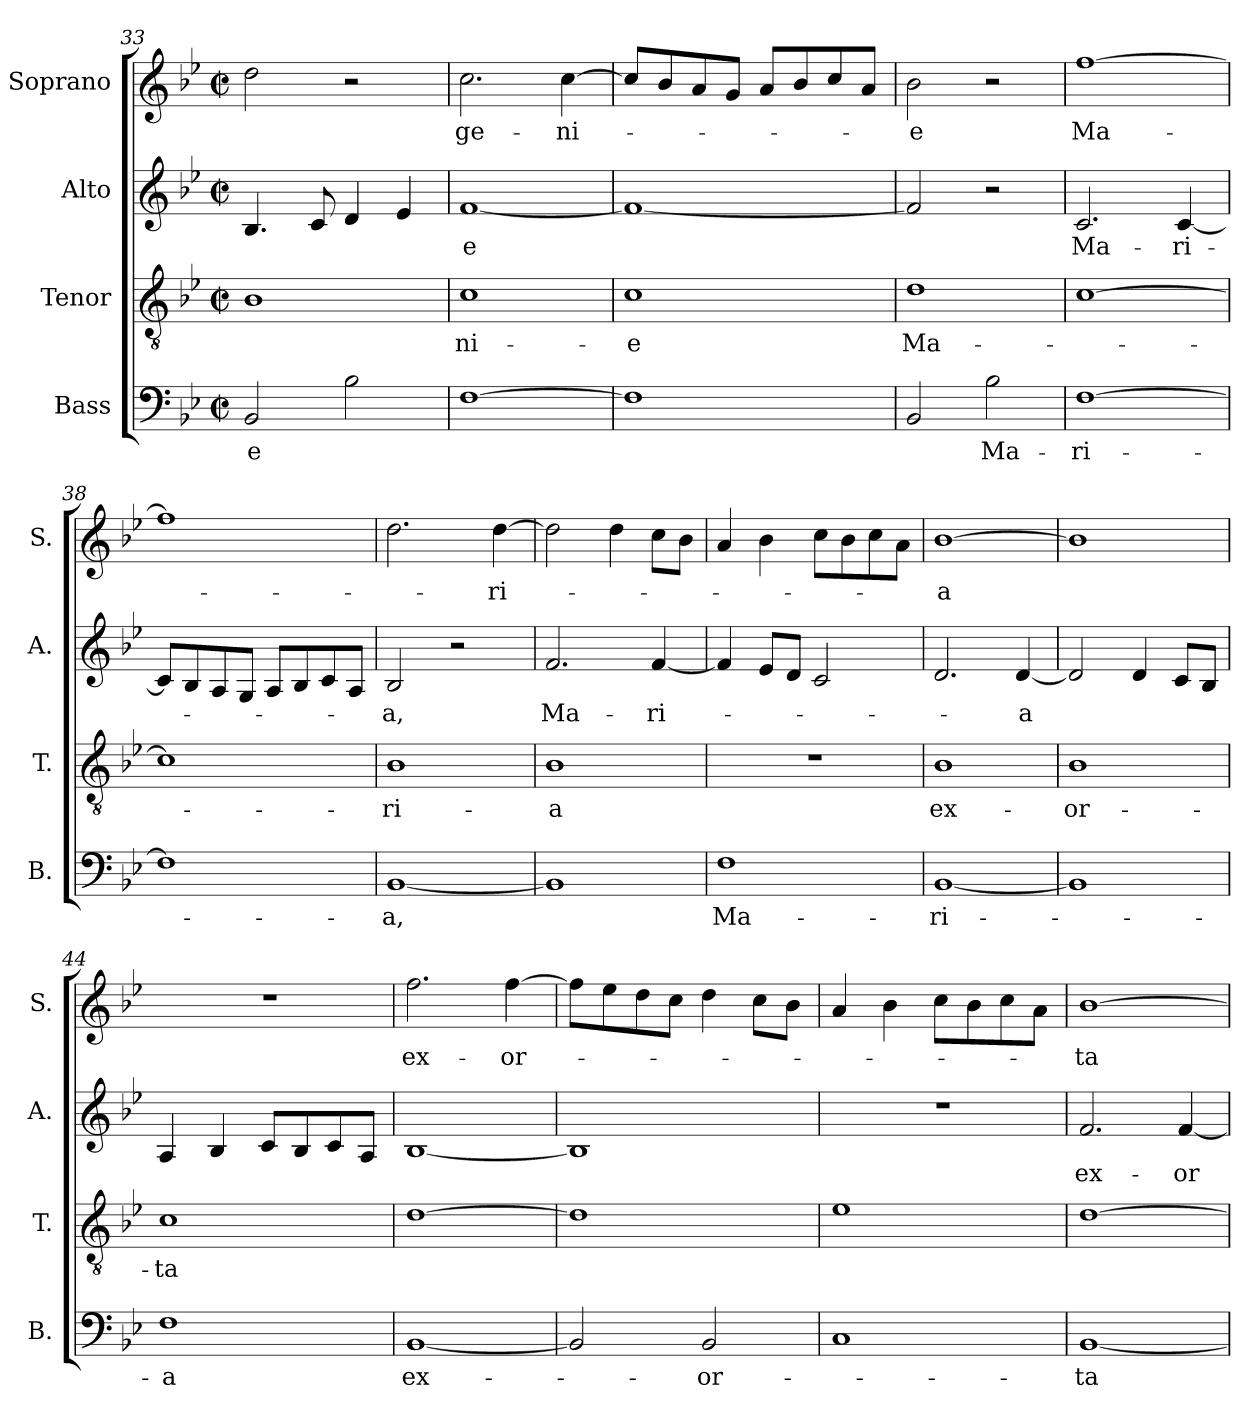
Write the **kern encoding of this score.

**kern	**text	**kern	**text	**kern	**text	**kern	**text
*part4	*part4	*part3	*part3	*part2	*part2	*part1	*part1
*staff4	*staff4	*staff3	*staff3	*staff2	*staff2	*staff1	*staff1
*I"Bass	*	*I"Tenor	*	*I"Alto	*	*I"Soprano	*
*I'B.	*	*I'T.	*	*I'A.	*	*I'S.	*
*clefF4	*	*clefGv2	*	*clefG2	*	*clefG2	*
*k[b-e-]	*	*k[b-e-]	*	*k[b-e-]	*	*k[b-e-]	*
*B-:	*	*B-:	*	*B-:	*	*B-:	*
*M2/2	*	*M2/2	*	*M2/2	*	*M2/2	*
*met(c|)	*	*met(c|)	*	*met(c|)	*	*met(c|)	*
=33	=33	=33	=33	=33	=33	=33	=33
2BB-/	-e	1B-	.	4.B-/	.	2dd\	.
.	.	.	.	8c/	.	.	.
2B-\	.	.	.	4d/	.	2r	.
.	.	.	.	4e-/	.	.	.
=34	=34	=34	=34	=34	=34	=34	=34
[1F	.	1c	-ni-	[1f	-e	2.cc\	-ge-
.	.	.	.	.	.	[4cc\	-ni-
=35	=35	=35	=35	=35	=35	=35	=35
1F]	.	1c	-e	1f_	.	8cc/L]	.
.	.	.	.	.	.	8b-/	.
.	.	.	.	.	.	8a/	.
.	.	.	.	.	.	8g/J	.
.	.	.	.	.	.	8a/L	.
.	.	.	.	.	.	8b-/	.
.	.	.	.	.	.	8cc/	.
.	.	.	.	.	.	8a/J	.
=36	=36	=36	=36	=36	=36	=36	=36
2BB-/	.	1d	Ma-	2f/]	.	2b-\	-e
2B-\	Ma-	.	.	2r	.	2r	.
!!LO:PB:g=z
=37	=37	=37	=37	=37	=37	=37	=37
[1F	-ri-	[1c	.	2.c/	Ma-	[1ff	Ma-
.	.	.	.	[4c/	-ri-	.	.
=38	=38	=38	=38	=38	=38	=38	=38
1F]	.	1c]	.	8c/L]	.	1ff]	.
.	.	.	.	8B-/	.	.	.
.	.	.	.	8A/	.	.	.
.	.	.	.	8G/J	.	.	.
.	.	.	.	8A/L	.	.	.
.	.	.	.	8B-/	.	.	.
.	.	.	.	8c/	.	.	.
.	.	.	.	8A/J	.	.	.
=39	=39	=39	=39	=39	=39	=39	=39
[<1BB-	-a,	1B-	-ri-	2B-/	-a,	2.dd\	.
.	.	.	.	2r	.	.	.
.	.	.	.	.	.	[4dd\	-ri-
=40	=40	=40	=40	=40	=40	=40	=40
1BB-]	.	1B-	-a	2.f/	Ma-	2dd\]	.
.	.	.	.	.	.	4dd\	.
.	.	.	.	[<4f/	-ri-	8cc\L	.
.	.	.	.	.	.	8b-\J	.
=41	=41	=41	=41	=41	=41	=41	=41
1F	Ma-	1r	.	4f/]	.	4a/	.
.	.	.	.	8e-/L	.	4b-\	.
.	.	.	.	8d/J	.	.	.
.	.	.	.	2c/	.	8cc\L	.
.	.	.	.	.	.	8b-\	.
.	.	.	.	.	.	8cc\	.
.	.	.	.	.	.	8a\J	.
=42	=42	=42	=42	=42	=42	=42	=42
[<1BB-	-ri-	1B-	ex-	2.d/	.	[>1b-	-a
.	.	.	.	[<4d/	-a	.	.
=43	=43	=43	=43	=43	=43	=43	=43
1BB-]	.	1B-	-or-	2d/]	.	1b-]	.
.	.	.	.	4d/	.	.	.
.	.	.	.	8c/L	.	.	.
.	.	.	.	8B-/J	.	.	.
!!LO:LB:g=z
=44	=44	=44	=44	=44	=44	=44	=44
1F	-a	1c	-ta	4A/	.	1r	.
.	.	.	.	4B-/	.	.	.
.	.	.	.	8c/L	.	.	.
.	.	.	.	8B-/	.	.	.
.	.	.	.	8c/	.	.	.
.	.	.	.	8A/J	.	.	.
=45	=45	=45	=45	=45	=45	=45	=45
[<1BB-	ex-	[1d	.	[<1B-	.	2.ff\	ex-
.	.	.	.	.	.	[>4ff\	-or-
=46	=46	=46	=46	=46	=46	=46	=46
2BB-/]	.	1d]	.	1B-]	.	8ff\L]	.
.	.	.	.	.	.	8ee-\	.
.	.	.	.	.	.	8dd\	.
.	.	.	.	.	.	8cc\J	.
2BB-/	-or-	.	.	.	.	4dd\	.
.	.	.	.	.	.	8cc\L	.
.	.	.	.	.	.	8b-\J	.
=47	=47	=47	=47	=47	=47	=47	=47
1C	.	1e-	.	1r	.	4a/	.
.	.	.	.	.	.	4b-\	.
.	.	.	.	.	.	8cc\L	.
.	.	.	.	.	.	8b-\	.
.	.	.	.	.	.	8cc\	.
.	.	.	.	.	.	8a\J	.
=48	=48	=48	=48	=48	=48	=48	=48
[<1BB-	-ta	[>1d	.	2.f/	ex-	[>1b-	-ta
.	.	.	.	[<4f/	-or-	.	.
=	=	=	=	=	=	=	=
*-	*-	*-	*-	*-	*-	*-	*-
